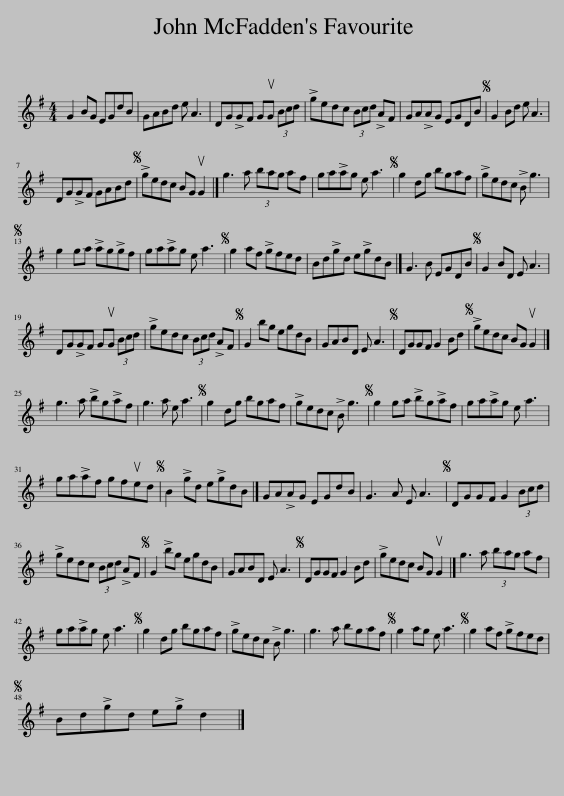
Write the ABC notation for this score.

X:1
L:1/8
M:4/4
I:linebreak $
K:G
V:1 treble
V:1
 G2 BG EGdB | GABd e A3 | DG!>!GF GuG (3Bcd | !>!gedc (3Bcd !>!AF | GA!>!AG EGDB | %5
S G2 Bd e A3 |$ DG!>!GF GABd |S !>!gedc BG uG2 |] g3 a (3bag af | ga!>!ag e a3 | %10
S g2 dg bgaf | !>!gedc !>!B g3 |$S g2 ga !>!ag!>!gf | ga!>!ag e a3 |S g2 af !>!gfed | %15
 Bd!>!gd e!>!gdB |] G3 B EGDB |S G2 BD E A3 |$ DG!>!GF GuG (3Bcd | !>!gedc (3Bcd !>!AF | %20
S G2 bg egdB | GABD E A3 |S DGGF G2 Bd |S !>!gedc BG uG2 |]$ g3 a !>!bg!>!af | %25
 g3 a e a3 |S g2 dg bgaf | !>!gedc !>!B g3 |S g2 ga !>!bg!>!af | ga!>!ag e a3 |$ %30
 ga!>!af gfued |S B2 !>!gd e!>!gdB |] GA!>!AG EGdB | G3 A E A3 |S DGGF G2 (3Bcd |$ %35
 !>!gedc (3Bcd !>!AF |S G2 !>!bg egdB | GABD E A3 |S DGGF G2 Bd | !>!gedc BG uG2 |] %40
 g3 a (3bag af |$ ga!>!ag e a3 |S g2 dg bgaf | !>!gedc !>!B g3 | g3 a bgaf | %45
S g2 ag e a3 |S g2 af !>!gfed |$S Bd!>!gd e!>!g d2 |] %48
